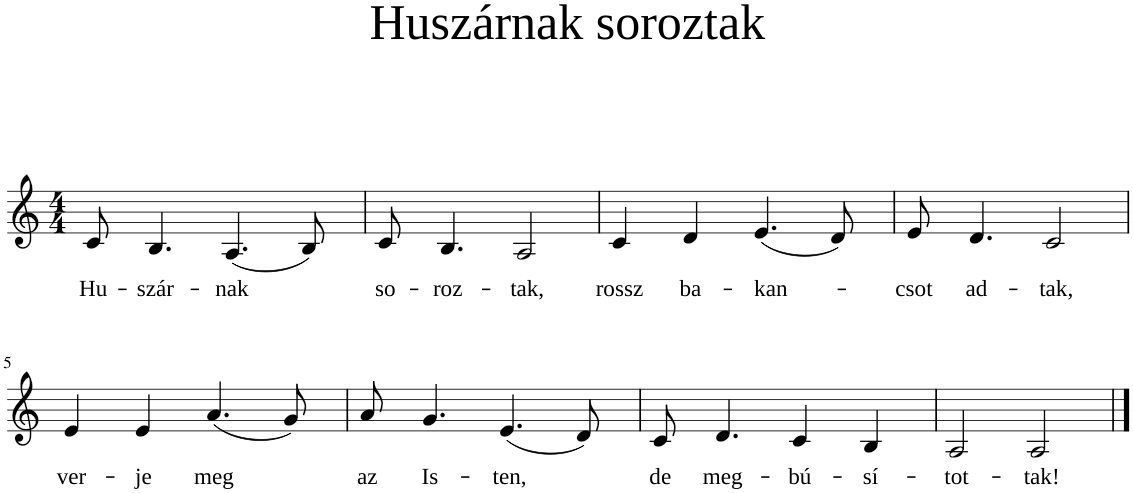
**kern	**text
*part1	*part1
*staff1	*staff1
*I"Piano	*
*I'Pno	*
*clefG2	*
*k[]	*
*M4/4	*
=1	=1
!	!LO:LY:b
8c/	Hu-
!	!LO:LY:b
4.B/	-szár-
!	!LO:LY:b
(4.A/	nak
8B/)	.
=2	=2
!	!LO:LY:b
8c/	so-
!	!LO:LY:b
4.B/	-roz-
!	!LO:LY:b
2A/	-tak,
=3	=3
!	!LO:LY:b
4c/	rossz
!	!LO:LY:b
4d/	ba-
!	!LO:LY:b
(4.e/	kan-
8d/)	.
=4	=4
!	!LO:LY:b
8e/	-csot
!	!LO:LY:b
4.d/	ad-
!	!LO:LY:b
2c/	-tak,
!!LO:LB:g=z
=5	=5
!	!LO:LY:b
4e/	ver-
!	!LO:LY:b
4e/	-je
!	!LO:LY:b
(4.a/	meg
8g/)	.
=6	=6
!	!LO:LY:b
8a/	az
!	!LO:LY:b
4.g/	Is-
!	!LO:LY:b
(4.e/	-ten,
8d/)	.
=7	=7
!	!LO:LY:b
8c/	de
!	!LO:LY:b
4.d/	meg-
!	!LO:LY:b
4c/	-bú-
!	!LO:LY:b
4B/	-sí-
=8	=8
!	!LO:LY:b
2A/	-tot-
!	!LO:LY:b
2A/	-tak!
==	==
*-	*-
